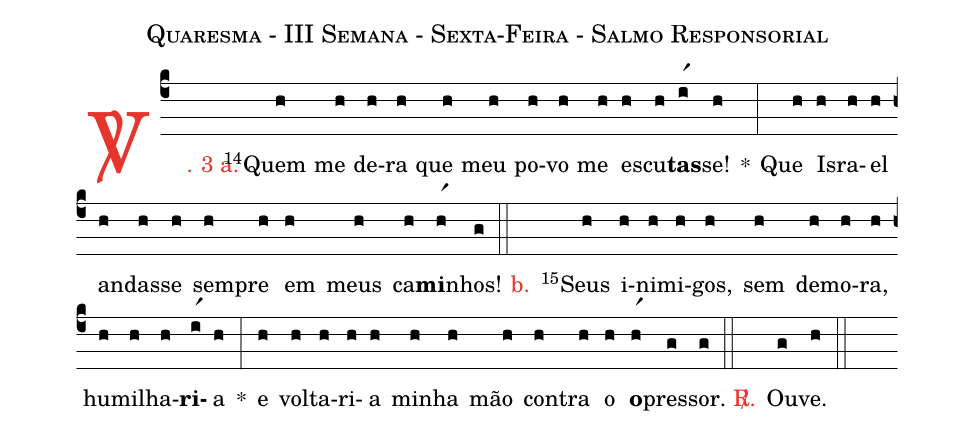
name: Quaresma - III Semana - Sexta-Feira - Salmo Responsorial;
%%
(c4)

<c><sp>V/</sp>. 3 a.</c>() <v>\VSup{14}</v>Quem(h) me(h) de(h)ra(h) que(h) meu(h) po(h)vo(h) me(h) es(h)cu(h)<b>tas</b>(ir1)se!(h) *(:)
Que(h) Is(h)ra(h)el(h) an(h)das(h)se(h) sem(h)pre(h) em(h) meus(h) ca(h)<b>mi</b>(hr1)nhos!(g)

(::)

<nlba><c>b.</c>() <v>\VSup{15}</v>Seus</nlba>(h) i(h)ni(h)mi(h)gos,(h) sem(h) de(h)mo(h)ra,(h) hu(h)mi(h)lha(h)<b>ri</b>(ir1)a(h) *(:)
e(h) vol(h)ta(h)ri(h)a(h) mi(h)nha(h) mão(h) con(h)tra(h) o(h) <b>o</b>(hr1)pres(g)sor.(g)

(::)

<nlba><c><sp>R/</sp>.</c>() Ou</nlba>(g)ve.(h)

(::)
